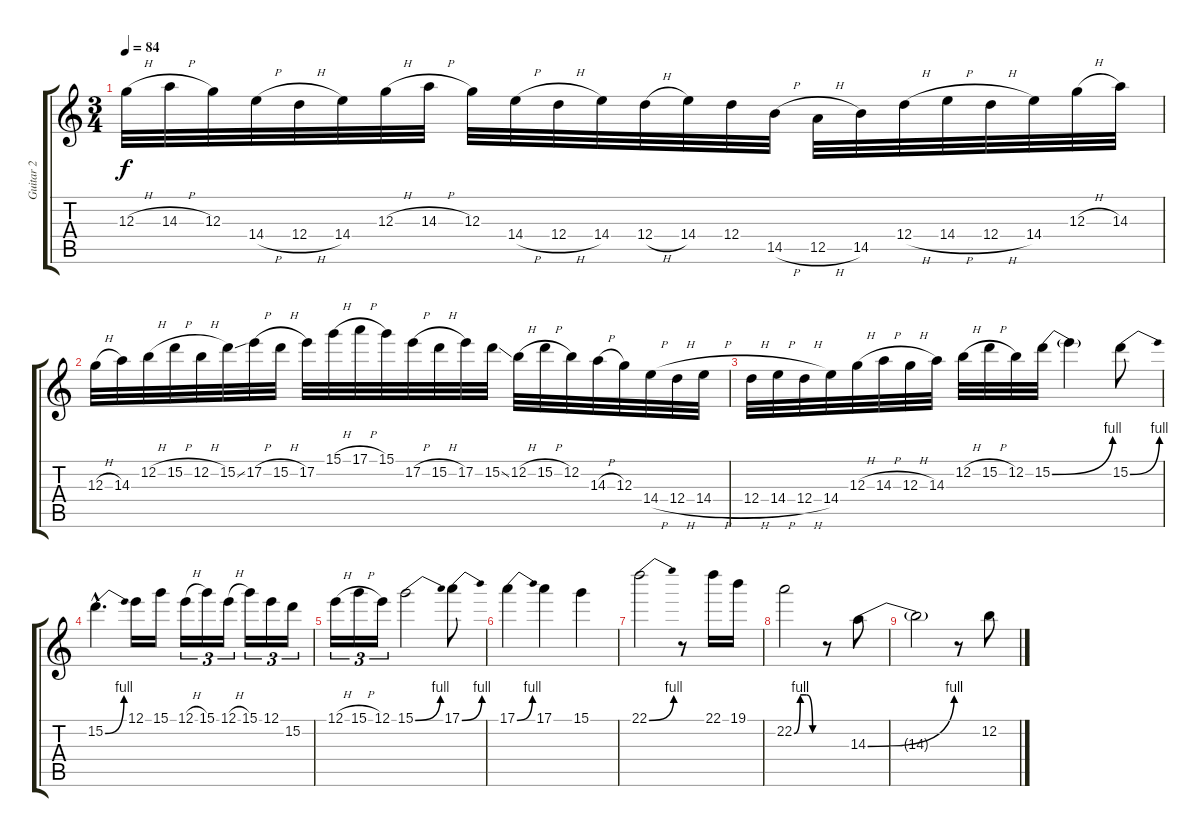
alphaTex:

\track ("Guitar 2" "Guitar 2") {instrument overdrivenguitar}
\staff {score tabs}
\tuning (E4 B3 G3 D3 A2 E2) {hide}
\ts (3 4)
\tempo 84
\clef g2
\ks c
12.3{h}.32{dy f} 14.3{h}.32 12.3.32 14.4{h}.32 12.4{h}.32 14.4.32 12.3{h}.32 14.3{h}.32 12.3.32 14.4{h}.32 12.4{h}.32 14.4.32 12.4{h}.32 14.4.32 12.4.32 14.5{h}.32 12.5{h}.32 14.5.32 12.4{h}.32 14.4{h}.32 12.4{h}.32 14.4.32 12.3{h}.32 14.3.32 |
12.3{h}.32{volume 7} 14.3.32 12.2{h}.32 15.2{h}.32 12.2{h}.32 15.2{ss}.32 17.2{h}.32 15.2{h}.32 17.2.32 15.1{h}.32 17.1{h}.32 15.1.32 17.2{h}.32 15.2{h}.32 17.2.32 15.2{ss}.32 12.2{h}.32 15.2{h}.32 12.2.32 14.3{h}.32 12.3.32 14.4{h}.32 12.4{h}.32 14.4{h}.32 |
12.4{h}.32 14.4{h}.32 12.4{h}.32 14.4.32 12.3{h}.32 14.3{h}.32 12.3{h}.32 14.3.32 12.2{h}.32 15.2{h}.32 12.2.32 15.2{be (bend 0 0 60 4)}.32 15.2{t}.4 15.2{be (bend 0 0 60 4)}.8 |
15.2{be (bend 0 0 60 4) hac}.4{d} 12.1.16 15.1.16 12.1{h}.16{tu (3 2)} 15.1.16{tu (3 2)} 12.1{h}.16{tu (3 2)} 15.1.16{tu (3 2)} 12.1.16{tu (3 2)} 15.2.16{tu (3 2)} |
12.1{h}.16{tu (3 2)} 15.1{h}.16{tu (3 2)} 12.1.16{tu (3 2)} 15.1{be (bend 0 0 60 4)}.2 17.1{be (bend 0 0 60 4)}.8 |
17.1{be (bend 0 0 60 4)}.4{volume 0} 17.1.4 15.1.4 |
22.1{be (bend 0 0 60 4)}.2 r.8 22.1.16 19.1.16 |
22.2{be (custom 0 0 15 4 30 4 45 0 60 0)}.2 r.8 14.3{be (bend 0 0 60 4)}.8 |
14.3{t}.2 r.8 12.2.8
